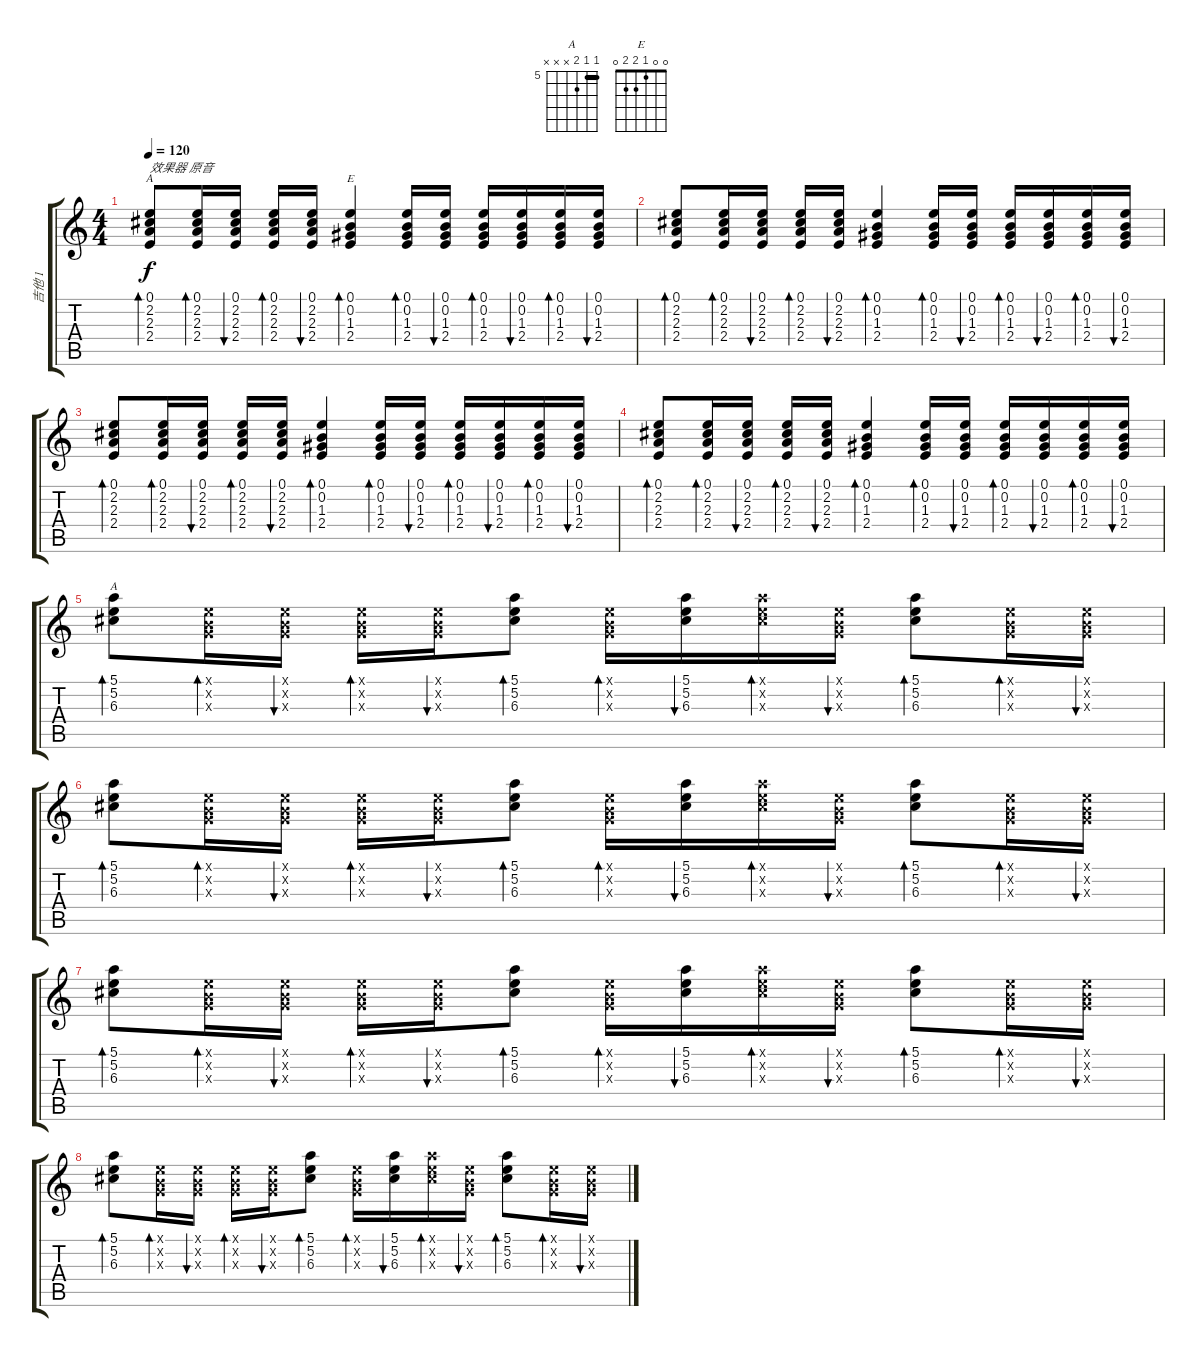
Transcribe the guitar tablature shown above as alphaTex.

\track ("吉他 1" "吉他 1") {instrument acousticguitarsteel}
\staff {score tabs}
\tuning (E4 B3 G3 D3 A2 E2) {hide}
\chord ("A" 0 2 2 2 0 x)
\chord ("E" 0 0 1 2 2 0)
\chord ("A" 5 5 6 x x x) {firstfret 5 barre 5}
\ts (4 4)
\tempo 120
\clef g2
\ks c
(0.1 2.2 2.3 2.4).8{bd 60 ch "A" txt "效果器 原音" dy f volume 10 instrument acousticguitarsteel} (0.1 2.2 2.3 2.4).16{bd 60} (0.1 2.2 2.3 2.4).16{bu 60} (0.1 2.2 2.3 2.4).16{bd 60} (0.1 2.2 2.3 2.4).16{bu 60} (0.1 0.2 1.3 2.4).4{bd 60 ch "E"} (0.1 0.2 1.3 2.4).16{bd 60} (0.1 0.2 1.3 2.4).16{bu 60} (0.1 0.2 1.3 2.4).16{bd 60} (0.1 0.2 1.3 2.4).16{bu 60} (0.1 0.2 1.3 2.4).16{bd 60} (0.1 0.2 1.3 2.4).16{bu 60} |
(0.1 2.2 2.3 2.4).8{bd 60} (0.1 2.2 2.3 2.4).16{bd 60} (0.1 2.2 2.3 2.4).16{bu 60} (0.1 2.2 2.3 2.4).16{bd 60} (0.1 2.2 2.3 2.4).16{bu 60} (0.1 0.2 1.3 2.4).4{bd 60} (0.1 0.2 1.3 2.4).16{bd 60} (0.1 0.2 1.3 2.4).16{bu 60} (0.1 0.2 1.3 2.4).16{bd 60} (0.1 0.2 1.3 2.4).16{bu 60} (0.1 0.2 1.3 2.4).16{bd 60} (0.1 0.2 1.3 2.4).16{bu 60} |
(0.1 2.2 2.3 2.4).8{bd 60} (0.1 2.2 2.3 2.4).16{bd 60} (0.1 2.2 2.3 2.4).16{bu 60} (0.1 2.2 2.3 2.4).16{bd 60} (0.1 2.2 2.3 2.4).16{bu 60} (0.1 0.2 1.3 2.4).4{bd 60} (0.1 0.2 1.3 2.4).16{bd 60} (0.1 0.2 1.3 2.4).16{bu 60} (0.1 0.2 1.3 2.4).16{bd 60} (0.1 0.2 1.3 2.4).16{bu 60} (0.1 0.2 1.3 2.4).16{bd 60} (0.1 0.2 1.3 2.4).16{bu 60} |
(0.1 2.2 2.3 2.4).8{bd 60} (0.1 2.2 2.3 2.4).16{bd 60} (0.1 2.2 2.3 2.4).16{bu 60} (0.1 2.2 2.3 2.4).16{bd 60} (0.1 2.2 2.3 2.4).16{bu 60} (0.1 0.2 1.3 2.4).4{bd 60} (0.1 0.2 1.3 2.4).16{bd 60} (0.1 0.2 1.3 2.4).16{bu 60} (0.1 0.2 1.3 2.4).16{bd 60} (0.1 0.2 1.3 2.4).16{bu 60} (0.1 0.2 1.3 2.4).16{bd 60} (0.1 0.2 1.3 2.4).16{bu 60} |
(5.1 5.2 6.3).8{bd 60 ch "A"} (0.1{x} 0.2{x} 0.3{x}).16{bd 60} (0.1{x} 0.2{x} 0.3{x}).16{bu 60} (0.1{x} 0.2{x} 0.3{x}).16{bd 60} (0.1{x} 0.2{x} 0.3{x}).16{bu 60} (5.1 5.2 6.3).8{bd 60} (0.1{x} 0.2{x} 0.3{x}).16{bd 60} (5.1 5.2 6.3).16{bu 60} (5.1{x} 5.2{x} 6.3{x}).16{bd 60} (0.1{x} 0.2{x} 0.3{x}).16{bu 60} (5.1 5.2 6.3).8{bd 60} (0.1{x} 0.2{x} 0.3{x}).16{bd 60} (0.1{x} 0.2{x} 0.3{x}).16{bu 60} |
(5.1 5.2 6.3).8{bd 60} (0.1{x} 0.2{x} 0.3{x}).16{bd 60} (0.1{x} 0.2{x} 0.3{x}).16{bu 60} (0.1{x} 0.2{x} 0.3{x}).16{bd 60} (0.1{x} 0.2{x} 0.3{x}).16{bu 60} (5.1 5.2 6.3).8{bd 60} (0.1{x} 0.2{x} 0.3{x}).16{bd 60} (5.1 5.2 6.3).16{bu 60} (5.1{x} 5.2{x} 6.3{x}).16{bd 60} (0.1{x} 0.2{x} 0.3{x}).16{bu 60} (5.1 5.2 6.3).8{bd 60} (0.1{x} 0.2{x} 0.3{x}).16{bd 60} (0.1{x} 0.2{x} 0.3{x}).16{bu 60} |
(5.1 5.2 6.3).8{bd 60} (0.1{x} 0.2{x} 0.3{x}).16{bd 60} (0.1{x} 0.2{x} 0.3{x}).16{bu 60} (0.1{x} 0.2{x} 0.3{x}).16{bd 60} (0.1{x} 0.2{x} 0.3{x}).16{bu 60} (5.1 5.2 6.3).8{bd 60} (0.1{x} 0.2{x} 0.3{x}).16{bd 60} (5.1 5.2 6.3).16{bu 60} (5.1{x} 5.2{x} 6.3{x}).16{bd 60} (0.1{x} 0.2{x} 0.3{x}).16{bu 60} (5.1 5.2 6.3).8{bd 60} (0.1{x} 0.2{x} 0.3{x}).16{bd 60} (0.1{x} 0.2{x} 0.3{x}).16{bu 60} |
(5.1 5.2 6.3).8{bd 60} (0.1{x} 0.2{x} 0.3{x}).16{bd 60} (0.1{x} 0.2{x} 0.3{x}).16{bu 60} (0.1{x} 0.2{x} 0.3{x}).16{bd 60} (0.1{x} 0.2{x} 0.3{x}).16{bu 60} (5.1 5.2 6.3).8{bd 60} (0.1{x} 0.2{x} 0.3{x}).16{bd 60} (5.1 5.2 6.3).16{bu 60} (5.1{x} 5.2{x} 6.3{x}).16{bd 60} (0.1{x} 0.2{x} 0.3{x}).16{bu 60} (5.1 5.2 6.3).8{bd 60} (0.1{x} 0.2{x} 0.3{x}).16{bd 60} (0.1{x} 0.2{x} 0.3{x}).16{bu 60}
